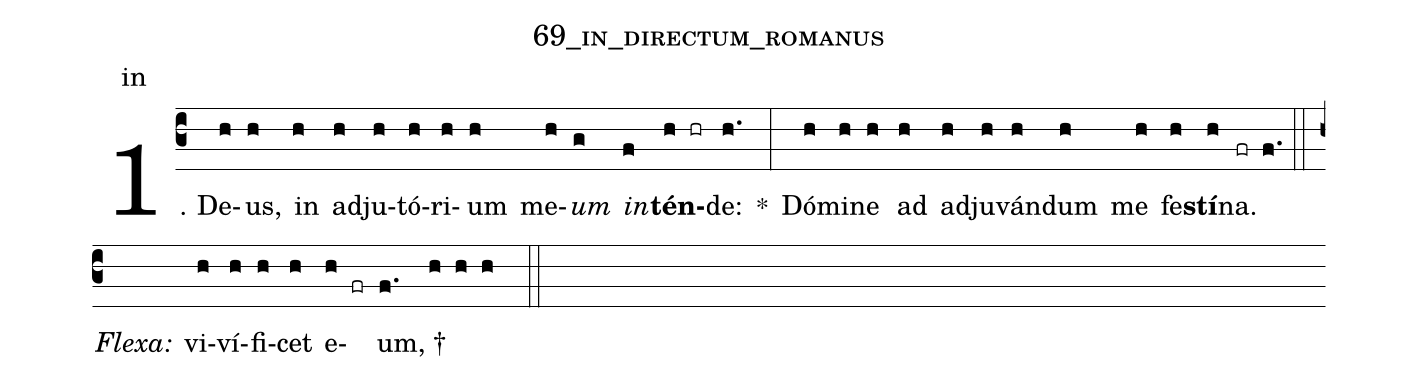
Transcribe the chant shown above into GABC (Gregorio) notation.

name: 69_in_directum_romanus;
annotation: in;
%%
(c3)1. De(h)us,(h) in(h) ad(h)ju(h)tó(h)ri(h)um(h) me(h)<i>um</i>(g) <i>in</i>(f)<b>tén</b>(h hr)de:(h.) *(:) Dó(h)mi(h)ne(h) ad(h) ad(h)ju(h)ván(h)dum(h) me(h) fe(h)<b>stí</b>(h)na.(fr f.) (::)

 <i>Flexa:</i>(////) vi(h)ví(h)fi(h)cet(h) e(h fr)um, †(f.//// h h h ::)
